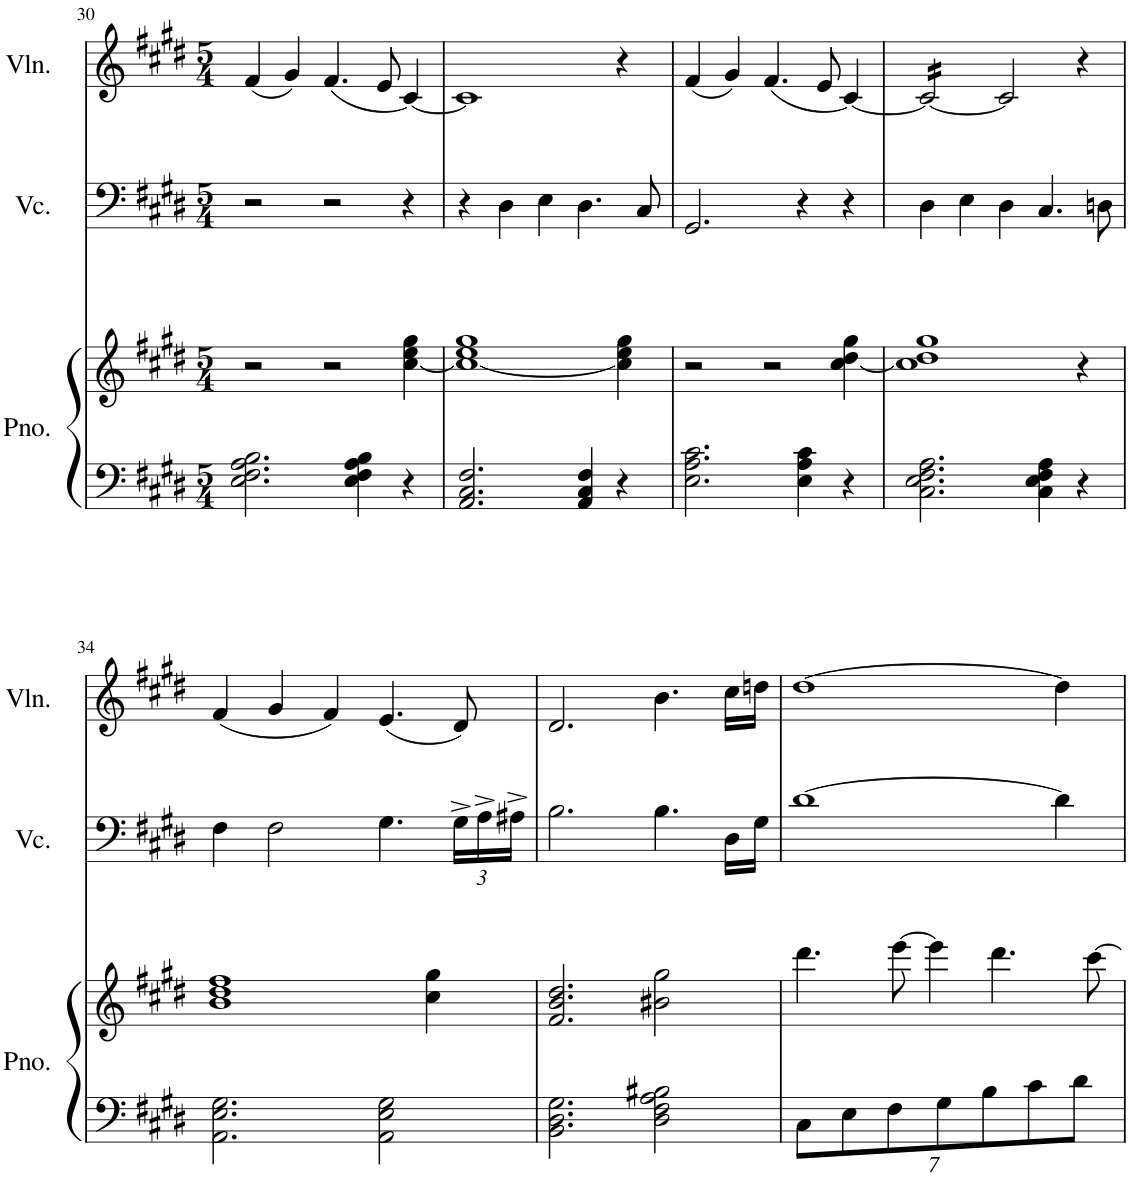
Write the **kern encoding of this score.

**kern	**kern	**kern	**kern
*part3	*part3	*part2	*part1
*staff4	*staff3	*staff2	*staff1
*I"鋼琴	*	*I"大提琴	*I"小提琴
!!LO:PB:g=z
*clefF4	*clefG2	*clefF4	*clefG2
*k[f#c#g#d#]	*k[f#c#g#d#]	*k[f#c#g#d#]	*k[f#c#g#d#]
*c#:	*c#:	*c#:	*c#:
*M5/4	*M5/4	*M5/4	*M5/4
=30	=30	=30	=30
2.E\ 2.F#\ 2.A\ 2.B\	2r	2r	(4f#/
.	.	.	4g#/)
.	2r	2r	(4.f#/
4E\ 4F#\ 4A\ 4B\	.	.	.
.	.	.	8e/
4r	[4cc#\ 4ee\ 4gg#\	4r	[4c#/)
=31	=31	=31	=31
2.AA/ 2.C#/ 2.F#/	1cc#_ 1ee 1gg#	4r	1c#]
.	.	4D#\	.
.	.	4E\	.
4AA/ 4C#/ 4F#/	.	4.D#\	.
4r	4cc#\] 4ee\ 4gg#\	.	4r
.	.	8C#/	.
=32	=32	=32	=32
2.E\ 2.A\ 2.c#\	2r	2.GG#/	(4f#/
.	.	.	4g#/)
.	2r	.	(4.f#/
4E\ 4A\ 4c#\	.	4r	.
.	.	.	8e/
4r	[4cc#\ 4dd#\ 4gg#\	4r	[4c#/)
=33	=33	=33	=33
*	*	*	*tremolo
2.C#\ 2.E\ 2.F#\ 2.A\	1cc#] 1dd# 1gg#	4D#\	16c#/LL
.	.	.	16c#/
.	.	.	16c#/
.	.	.	16c#/
.	.	4E\	16c#/
.	.	.	16c#/
.	.	.	16c#/
.	.	.	16c#/JJ
*	*	*	*Xtremolo
.	.	4D#\	2c#/]
4C#\ 4E\ 4F#\ 4A\	.	4.C#/	.
4r	4r	.	4r
.	.	8Dn\	.
!!LO:LB:g=z
=34	=34	=34	=34
2.AA\ 2.E\ 2.G#\	1b 1dd# 1ff#	4F#\	(4f#/
.	.	2F#\	4g#/
.	.	.	4f#/)
2AA\ 2E\ 2G#\	.	4.G#\	(4.e/
.	4cc#\ 4gg#\	.	.
*	*	*Xbrackettup	*
.	.	24G#^\LL	8d#/)
.	.	24A^\	.
.	.	24A#X^\JJ	.
=35	=35	=35	=35
2.BB\ 2.D#\ 2.G#\	2.f#/ 2.b/ 2.dd#/	2.B\	2.d#/
2D#\ 2F#\ 2A\ 2B#X\	2b#X\ 2gg#\	4.B\	4.b\
.	.	16D#\LL	16cc#\LL
.	.	16G#\JJ	16ddn\JJ
=36	=36	=36	=36
*Xbrackettup	*	*	*
28%5C#\L	4.ddd#\	[1d#	[1dd#
28%5E\	.	.	.
28%5F#\	.	.	.
.	[8eee\	.	.
.	4eee\]	.	.
28%5G#\	.	.	.
28%5B\	.	.	.
.	4.ddd#\	.	.
28%5c#\	.	.	.
.	.	4d#\]	4dd#\]
28%5d#\J	.	.	.
.	[8ccc#\	.	.
=	=	=	=
*-	*-	*-	*-
